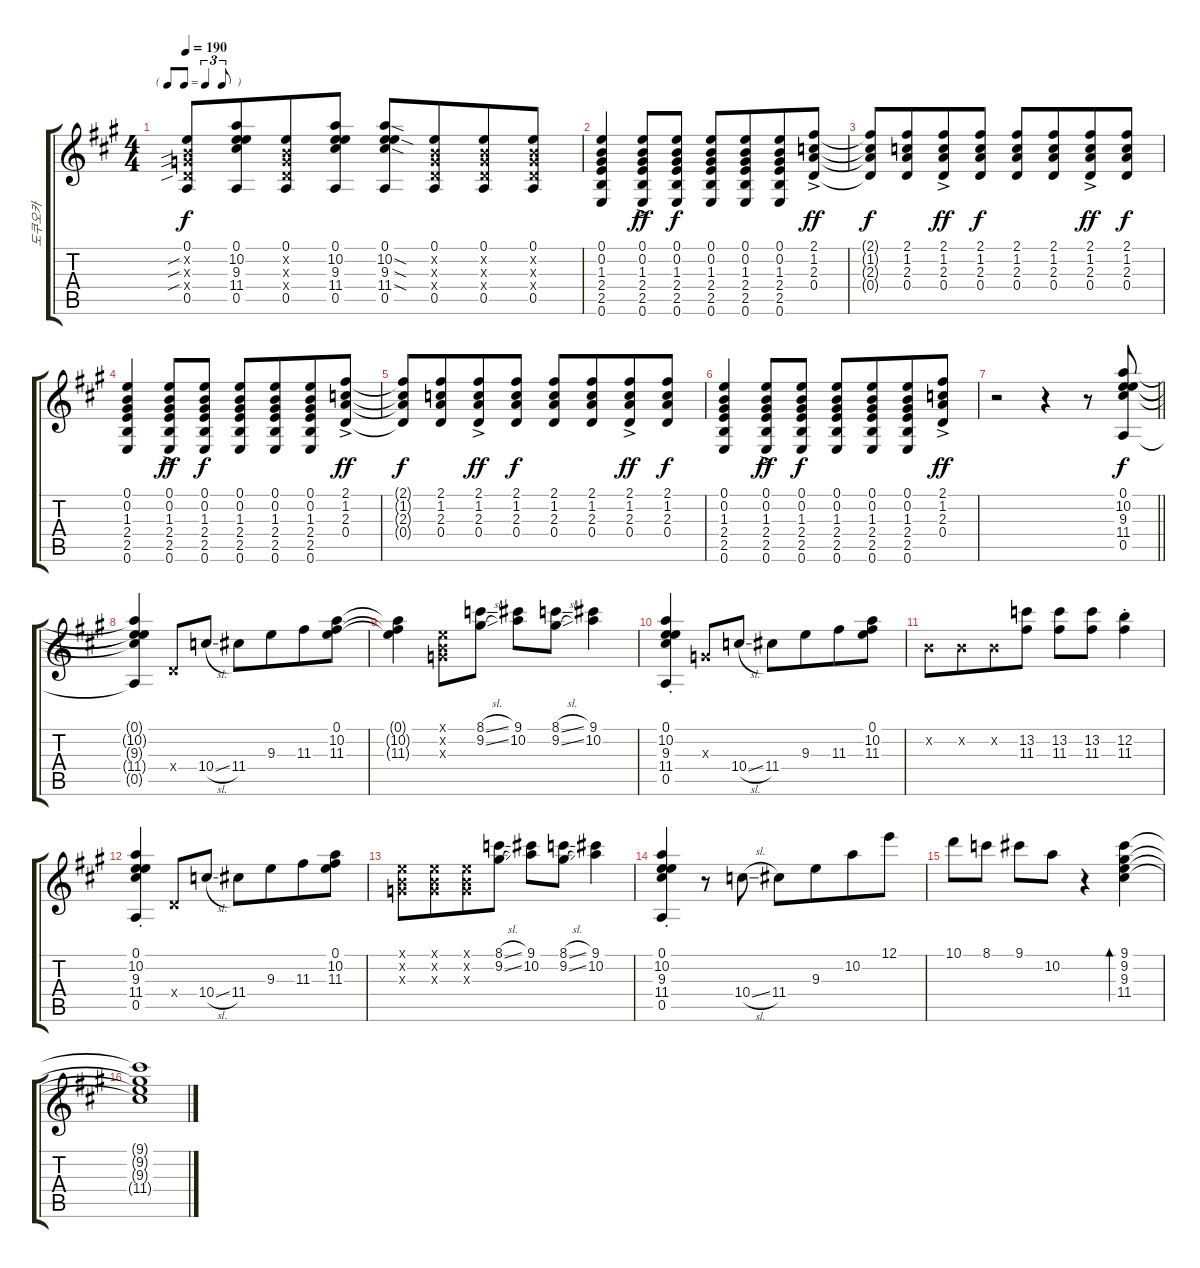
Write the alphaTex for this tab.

\track ("도쿠오카" "도쿠오카") {instrument acousticguitarsteel}
\staff {score tabs}
\tuning (E4 B3 G3 D3 A2 E2) {hide}
\ts (4 4)
\tf triplet8th
\tempo 190
\clef g2
\ks a
(0.1 0.2{sib x} 0.3{sib x} 0.4{sib x} 0.5).8{dy f} (0.1 10.2 9.3 11.4 0.5).8{beam merge} (0.1 0.2{x} 0.3{x} 0.4{x} 0.5).8 (0.1 10.2 9.3 11.4 0.5).8 (0.1 10.2{sod} 9.3{sod} 11.4{sod} 0.5).8 (0.1 0.2{x} 0.3{x} 0.4{x} 0.5).8{beam merge} (0.1 0.2{x} 0.3{x} 0.4{x} 0.5).8 (0.1 0.2{x} 0.3{x} 0.4{x} 0.5).8 |
(0.1 0.2 1.3 2.4 2.5 0.6).4 (0.1{ac} 0.2{ac} 1.3{ac} 2.4{ac} 2.5{ac} 0.6{ac}).8{dy ff} (0.1 0.2 1.3 2.4 2.5 0.6).8{dy f} (0.1 0.2 1.3 2.4 2.5 0.6).8 (0.1 0.2 1.3 2.4 2.5 0.6).8{beam merge} (0.1 0.2 1.3 2.4 2.5 0.6).8 (2.1{ac} 1.2{ac} 2.3{ac} 0.4{ac}).8{dy ff} |
(2.1{t} 1.2{t} 2.3{t} 0.4{t}).8{dy f} (2.1 1.2 2.3 0.4).8{beam merge} (2.1{ac} 1.2{ac} 2.3{ac} 0.4{ac}).8{dy ff} (2.1 1.2 2.3 0.4).8{dy f} (2.1 1.2 2.3 0.4).8 (2.1 1.2 2.3 0.4).8{beam merge} (2.1{ac} 1.2{ac} 2.3{ac} 0.4{ac}).8{dy ff} (2.1 1.2 2.3 0.4).8{dy f} |
(0.1 0.2 1.3 2.4 2.5 0.6).4 (0.1{ac} 0.2{ac} 1.3{ac} 2.4{ac} 2.5{ac} 0.6{ac}).8{dy ff} (0.1 0.2 1.3 2.4 2.5 0.6).8{dy f} (0.1 0.2 1.3 2.4 2.5 0.6).8 (0.1 0.2 1.3 2.4 2.5 0.6).8{beam merge} (0.1 0.2 1.3 2.4 2.5 0.6).8 (2.1{ac} 1.2{ac} 2.3{ac} 0.4{ac}).8{dy ff} |
(2.1{t} 1.2{t} 2.3{t} 0.4{t}).8{dy f} (2.1 1.2 2.3 0.4).8{beam merge} (2.1{ac} 1.2{ac} 2.3{ac} 0.4{ac}).8{dy ff} (2.1 1.2 2.3 0.4).8{dy f} (2.1 1.2 2.3 0.4).8 (2.1 1.2 2.3 0.4).8{beam merge} (2.1{ac} 1.2{ac} 2.3{ac} 0.4{ac}).8{dy ff} (2.1 1.2 2.3 0.4).8{dy f} |
(0.1 0.2 1.3 2.4 2.5 0.6).4 (0.1{ac} 0.2{ac} 1.3{ac} 2.4{ac} 2.5{ac} 0.6{ac}).8{dy ff} (0.1 0.2 1.3 2.4 2.5 0.6).8{dy f} (0.1 0.2 1.3 2.4 2.5 0.6).8 (0.1 0.2 1.3 2.4 2.5 0.6).8{beam merge} (0.1 0.2 1.3 2.4 2.5 0.6).8 (2.1{ac} 1.2{ac} 2.3{ac} 0.4{ac}).8{dy ff} |
\barLineRight lightlight
r.2 r.4 r.8 (0.1 10.2 9.3 11.4 0.5).8{dy f volume 12} |
(0.1{t} 10.2{t} 9.3{t} 11.4{t} 0.5{t}).4 0.4{x}.8 10.4{sl}.8 11.4.8 9.3.8{beam merge} 11.3.8 (0.1 10.2 11.3).8 |
(0.1{t} 10.2{t} 11.3{t}).4 (0.1{x} 0.2{x} 0.3{x}).8 (8.1{sl} 9.2{sl}).8 (9.1 10.2).8 (8.1{sl} 9.2{sl}).8 (9.1 10.2).4 |
(0.1{st} 10.2{st} 9.3{st} 11.4{st} 0.5{st}).4 0.3{x}.8 10.4{sl}.8 11.4.8 9.3.8{beam merge} 11.3.8 (0.1 10.2 11.3).8 |
0.2{x}.8 0.2{x}.8{beam merge} 0.2{x}.8 (13.2 11.3).8 (13.2 11.3).8 (13.2 11.3).8 (12.2{st} 11.3{st}).4 |
(0.1{st} 10.2{st} 9.3{st} 11.4{st} 0.5{st}).4 0.4{x}.8 10.4{sl}.8 11.4.8 9.3.8{beam merge} 11.3.8 (0.1 10.2 11.3).8 |
(0.1{x} 0.2{x} 0.3{x}).8 (0.1{x} 0.2{x} 0.3{x}).8{beam merge} (0.1{x} 0.2{x} 0.3{x}).8 (8.1{sl} 9.2{sl}).8 (9.1 10.2).8 (8.1{sl} 9.2{sl}).8 (9.1 10.2).4 |
(0.1{st} 10.2{st} 9.3{st} 11.4{st} 0.5{st}).4 r.8 10.4{sl}.8 11.4.8 9.3.8{beam merge} 10.2.8 12.1.8 |
10.1.8 8.1.8 9.1.8 10.2.8 r.4 (9.1 9.2 9.3 11.4).4{bd 480} |
(9.1{t} 9.2{t} 9.3{t} 11.4{t}).1
